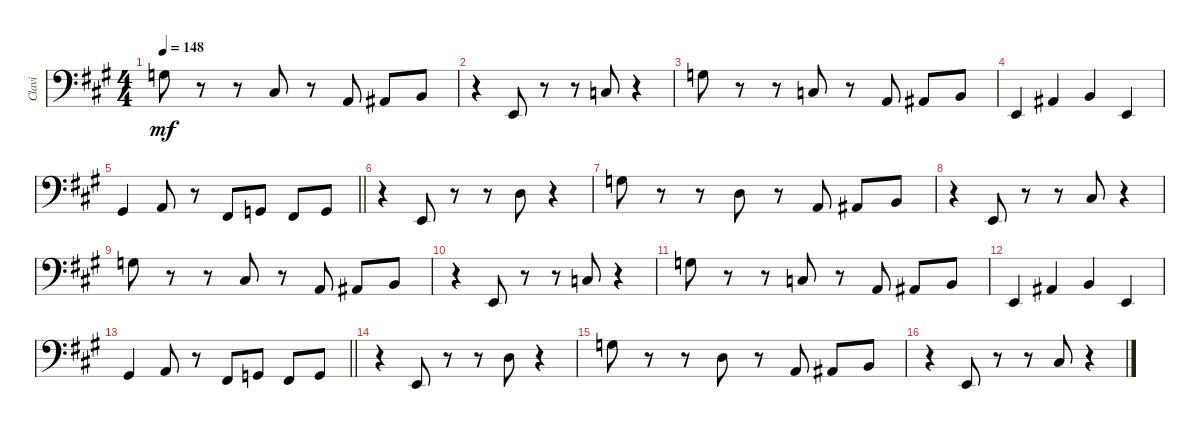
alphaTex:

\track ("Clavi" "Clavi") {instrument harpsichord}
\staff {score}
\tuning (E4 B3 G3 D3 A2 E2 B1) {hide}
\ts (4 4)
\tempo 148
\clef f4
\ks a
0.3.8{dy mf} r.8 r.8 4.5.8 r.8 0.5.8 1.5.8 2.5.8 |
r.4 0.6.8 r.8 r.8 3.5.8 r.4 |
0.3.8 r.8 r.8 3.5.8 r.8 0.5.8 1.5.8 2.5.8 |
0.6.4 1.5.4 2.5.4 0.6.4 |
\barLineRight lightlight
4.6.4 0.5.8 r.8 2.6.8 3.6.8 2.6.8 3.6.8 |
r.4 0.6.8 r.8 r.8 0.4.8 r.4 |
0.3.8 r.8 r.8 0.4.8 r.8 0.5.8 1.5.8 2.5.8 |
r.4 0.6.8 r.8 r.8 4.5.8 r.4 |
0.3.8 r.8 r.8 4.5.8 r.8 0.5.8 1.5.8 2.5.8 |
r.4 0.6.8 r.8 r.8 3.5.8 r.4 |
0.3.8 r.8 r.8 3.5.8 r.8 0.5.8 1.5.8 2.5.8 |
0.6.4 1.5.4 2.5.4 0.6.4 |
\barLineRight lightlight
4.6.4 0.5.8 r.8 2.6.8 3.6.8 2.6.8 3.6.8 |
r.4 0.6.8 r.8 r.8 0.4.8 r.4 |
0.3.8 r.8 r.8 0.4.8 r.8 0.5.8 1.5.8 2.5.8 |
r.4 0.6.8 r.8 r.8 4.5.8 r.4
